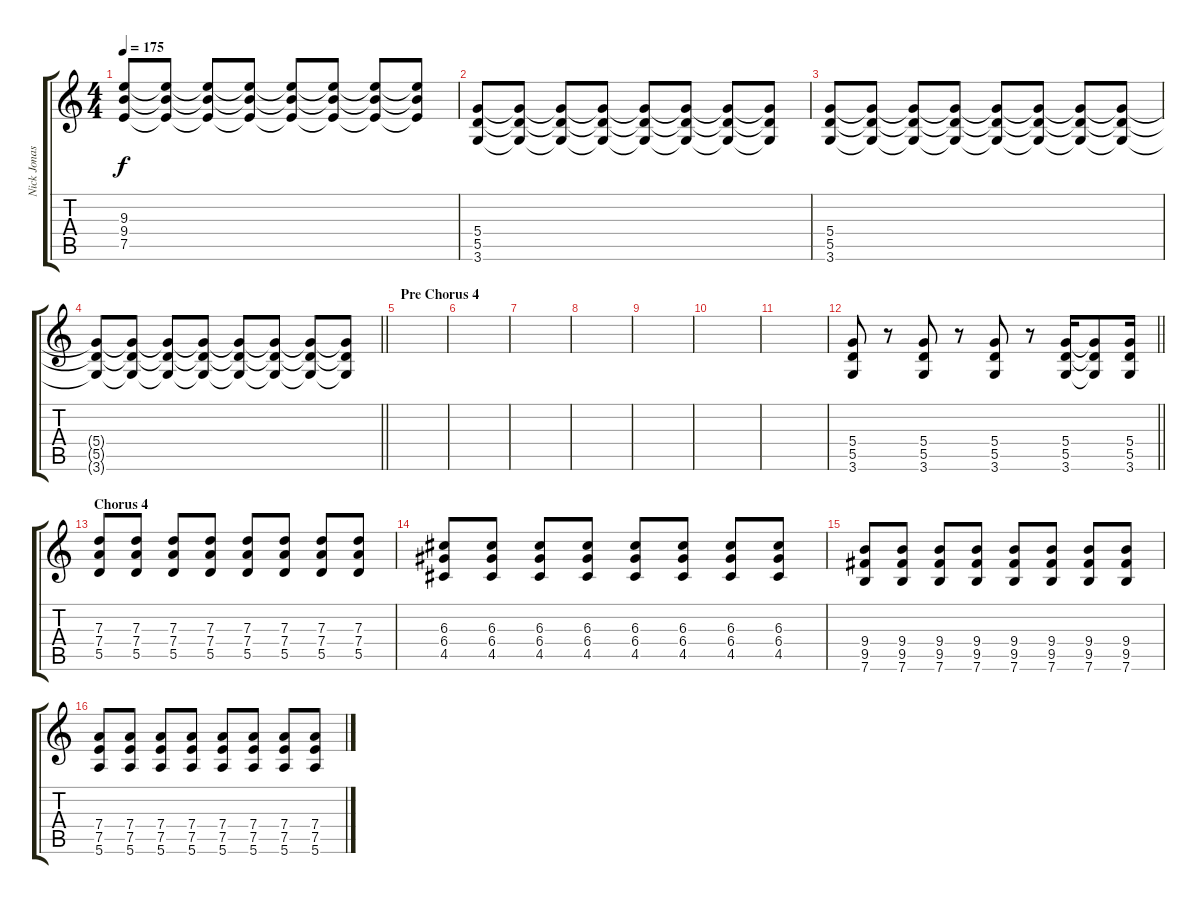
\track ("Nick Jonas Guitar" "Nick Jonas") {instrument distortionguitar}
\staff {score tabs}
\tuning (E4 B3 G3 D3 A2 E2) {hide}
\ts (4 4)
\tempo 175
\clef g2
\ks c
(9.3 9.4 7.5).8{dy f} (9.3{t} 9.4{t} 7.5{t}).8 (9.3{t} 9.4{t} 7.5{t}).8 (9.3{t} 9.4{t} 7.5{t}).8 (9.3{t} 9.4{t} 7.5{t}).8 (9.3{t} 9.4{t} 7.5{t}).8 (9.3{t} 9.4{t} 7.5{t}).8 (9.3{t} 9.4{t} 7.5{t}).8 |
(5.4 5.5 3.6).8 (5.4{t} 5.5{t} 3.6{t}).8 (5.4{t} 5.5{t} 3.6{t}).8 (5.4{t} 5.5{t} 3.6{t}).8 (5.4{t} 5.5{t} 3.6{t}).8 (5.4{t} 5.5{t} 3.6{t}).8 (5.4{t} 5.5{t} 3.6{t}).8 (5.4{t} 5.5{t} 3.6{t}).8 |
(5.4 5.5 3.6).8 (5.4{t} 5.5{t} 3.6{t}).8 (5.4{t} 5.5{t} 3.6{t}).8 (5.4{t} 5.5{t} 3.6{t}).8 (5.4{t} 5.5{t} 3.6{t}).8 (5.4{t} 5.5{t} 3.6{t}).8 (5.4{t} 5.5{t} 3.6{t}).8 (5.4{t} 5.5{t} 3.6{t}).8 |
\barLineRight lightlight
(5.4{t} 5.5{t} 3.6{t}).8 (5.4{t} 5.5{t} 3.6{t}).8 (5.4{t} 5.5{t} 3.6{t}).8 (5.4{t} 5.5{t} 3.6{t}).8 (5.4{t} 5.5{t} 3.6{t}).8 (5.4{t} 5.5{t} 3.6{t}).8 (5.4{t} 5.5{t} 3.6{t}).8 (5.4{t} 5.5{t} 3.6{t}).8 |
\section ("" "Pre Chorus 4")
|
|
|
|
|
|
|
\barLineRight lightlight
(5.4 5.5 3.6).8 r.8 (5.4 5.5 3.6).8 r.8 (5.4 5.5 3.6).8 r.8 (5.4 5.5 3.6).16 (5.4{t} 5.5{t} 3.6{t}).8 (5.4 5.5 3.6).16 |
\section ("" "Chorus 4")
(7.3 7.4 5.5).8 (7.3 7.4 5.5).8 (7.3 7.4 5.5).8 (7.3 7.4 5.5).8 (7.3 7.4 5.5).8 (7.3 7.4 5.5).8 (7.3 7.4 5.5).8 (7.3 7.4 5.5).8 |
(6.3 6.4 4.5).8 (6.3 6.4 4.5).8 (6.3 6.4 4.5).8 (6.3 6.4 4.5).8 (6.3 6.4 4.5).8 (6.3 6.4 4.5).8 (6.3 6.4 4.5).8 (6.3 6.4 4.5).8 |
(9.4 9.5 7.6).8 (9.4 9.5 7.6).8 (9.4 9.5 7.6).8 (9.4 9.5 7.6).8 (9.4 9.5 7.6).8 (9.4 9.5 7.6).8 (9.4 9.5 7.6).8 (9.4 9.5 7.6).8 |
(7.4 7.5 5.6).8 (7.4 7.5 5.6).8 (7.4 7.5 5.6).8 (7.4 7.5 5.6).8 (7.4 7.5 5.6).8 (7.4 7.5 5.6).8 (7.4 7.5 5.6).8 (7.4 7.5 5.6).8
